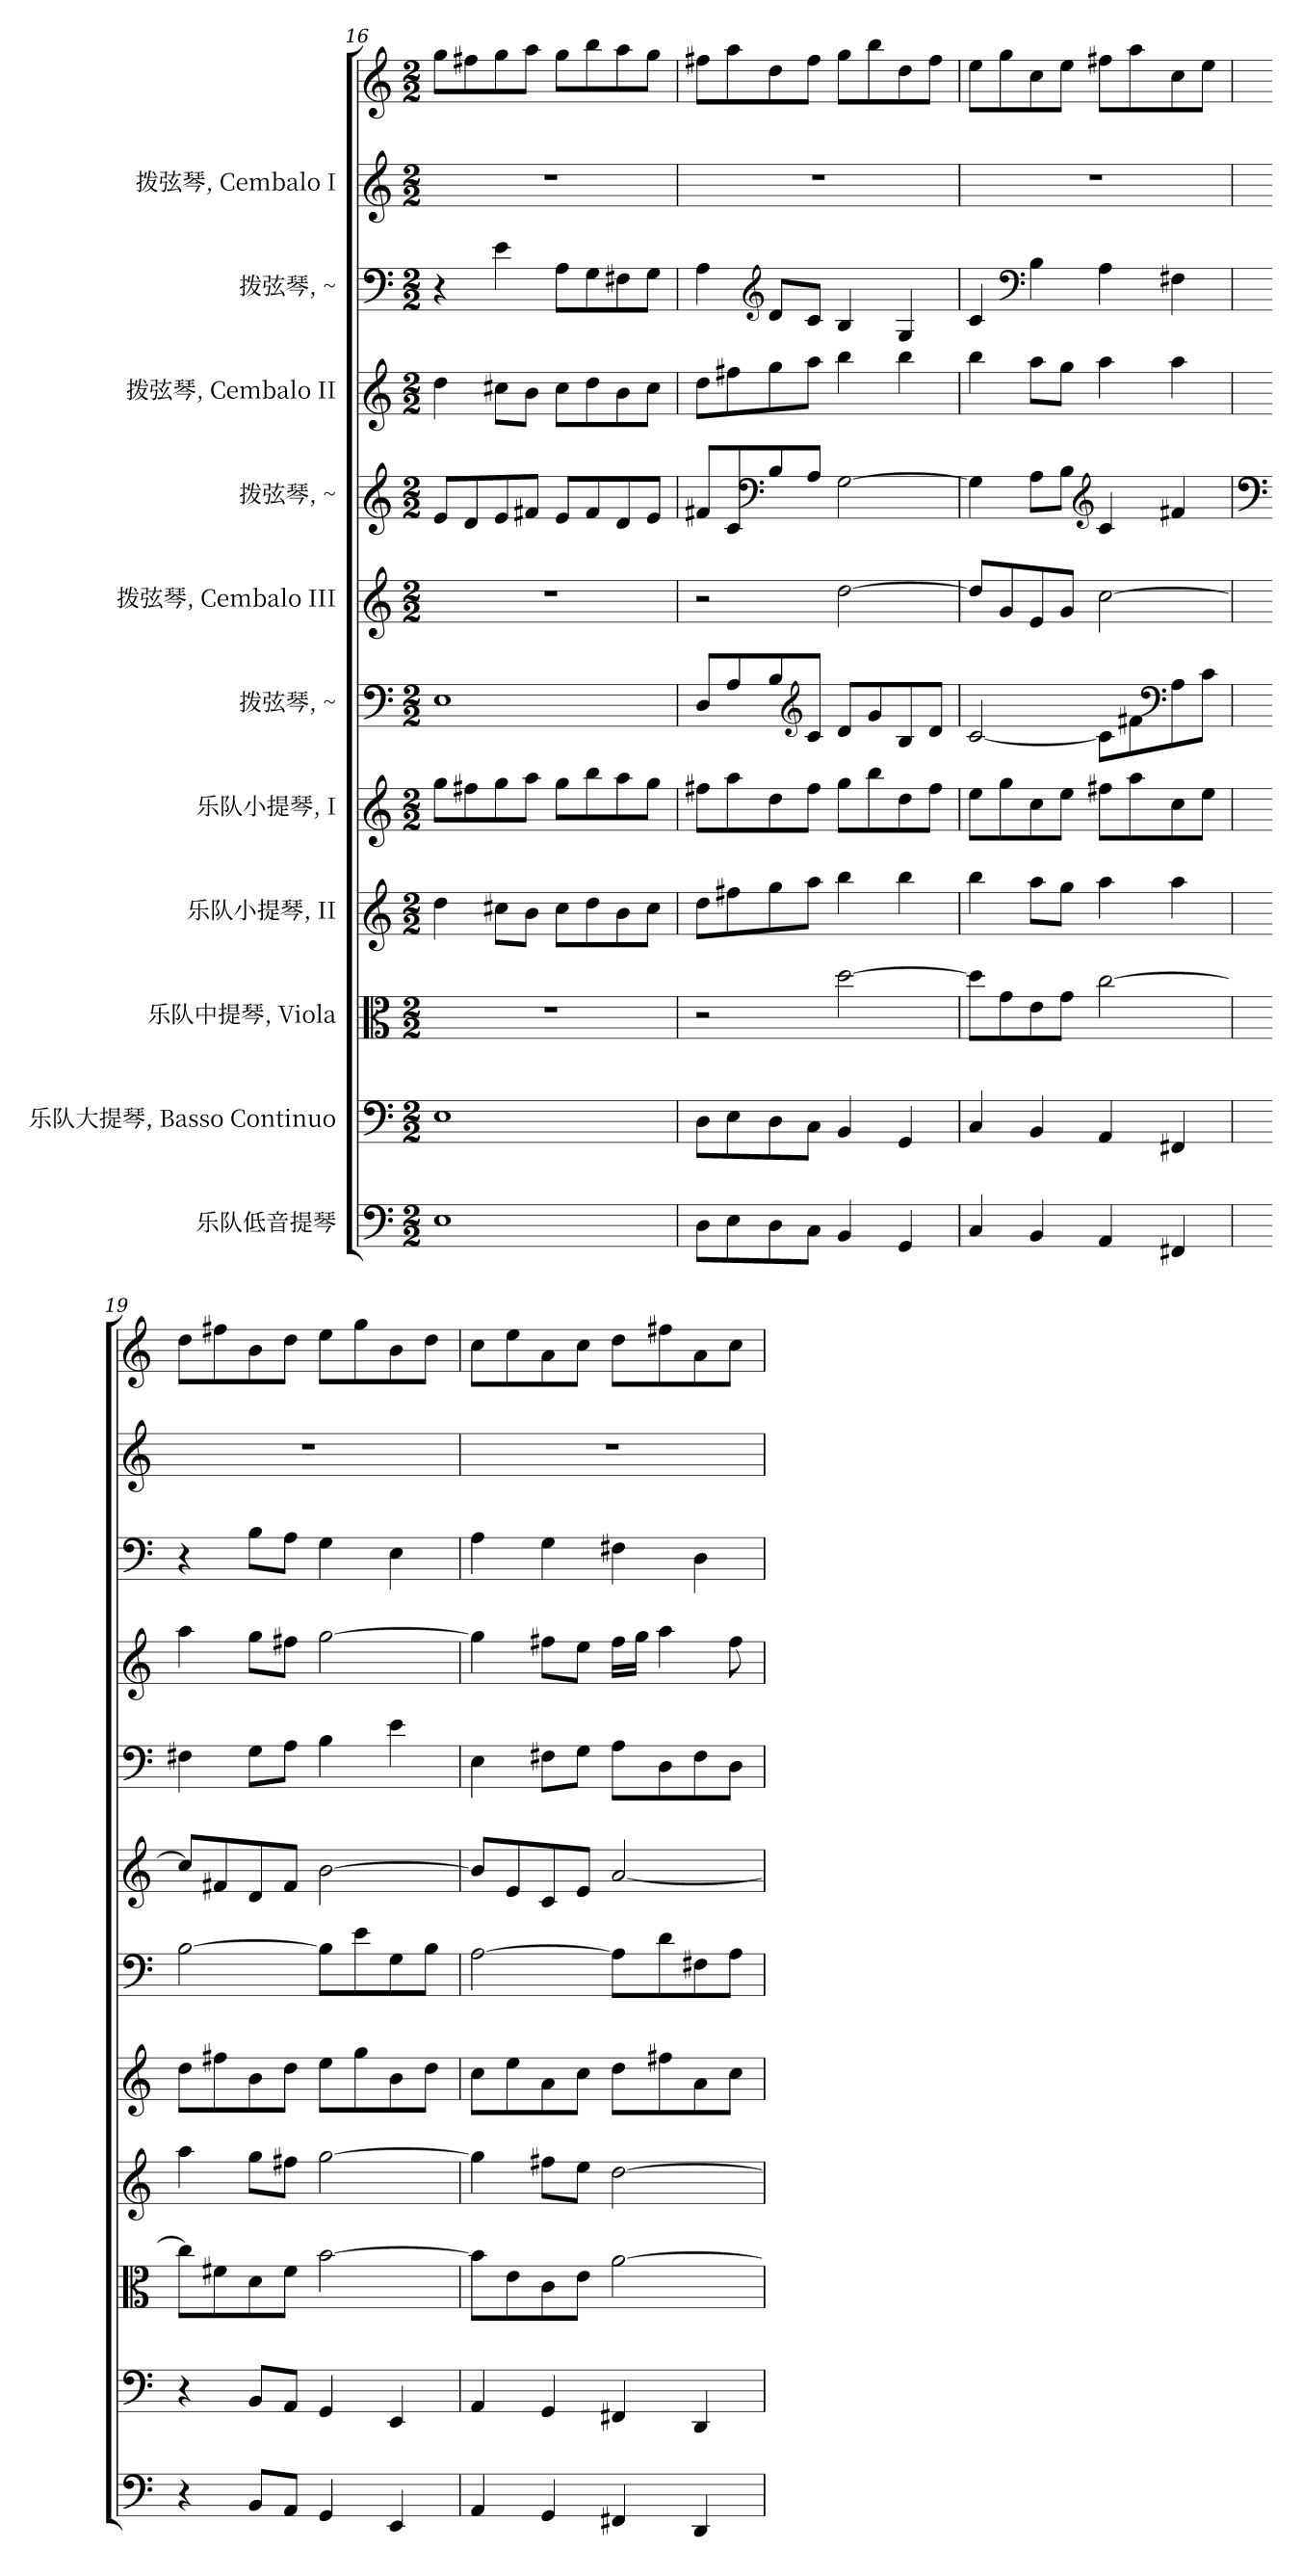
**kern	**kern	**kern	**kern	**kern	**kern	**kern	**kern	**kern	**kern	**kern	**kern
*part11	*part10	*part9	*part8	*part7	*part6	*part5	*part4	*part3	*part2	*part1	*part1
*staff12	*staff11	*staff10	*staff9	*staff8	*staff7	*staff6	*staff5	*staff4	*staff3	*staff2	*staff1
*I"乐队低音提琴	*I"乐队大提琴, Basso Continuo	*I"乐队中提琴, Viola	*I"乐队小提琴, II	*I"乐队小提琴, I	*I"拨弦琴, ~	*I"拨弦琴, Cembalo III	*I"拨弦琴, ~	*I"拨弦琴, Cembalo II	*I"拨弦琴, ~	*I"拨弦琴, Cembalo I	*
*clefF4	*clefF4	*clefC3	*clefG2	*clefG2	*clefF4	*clefG2	*clefG2	*clefG2	*clefF4	*clefG2	*clefG2
*ITrd7c12	*	*	*	*	*	*	*	*	*	*	*
*k[]	*k[]	*k[]	*k[]	*k[]	*k[]	*k[]	*k[]	*k[]	*k[]	*k[]	*k[]
*M2/2	*M2/2	*M2/2	*M2/2	*M2/2	*M2/2	*M2/2	*M2/2	*M2/2	*M2/2	*M2/2	*M2/2
=16	=16	=16	=16	=16	=16	=16	=16	=16	=16	=16	=16
1EE	1E	1r	4dd\	8gg\L	1E	1r	8e/L	4dd\	4r	1r	8gg\L
.	.	.	.	8ff#X\	.	.	8d/	.	.	.	8ff#X\
.	.	.	8cc#X\L	8gg\	.	.	8e/	8cc#X\L	4e\	.	8gg\
.	.	.	8b\J	8aa\J	.	.	8f#X/J	8b\J	.	.	8aa\J
.	.	.	8cc#\L	8gg\L	.	.	8e/L	8cc#\L	8A\L	.	8gg\L
.	.	.	8dd\	8bb\	.	.	8f#/	8dd\	8G\	.	8bb\
.	.	.	8b\	8aa\	.	.	8d/	8b\	8F#X\	.	8aa\
.	.	.	8cc#\J	8gg\J	.	.	8e/J	8cc#\J	8G\J	.	8gg\J
!!LO:PB:g=z
=17	=17	=17	=17	=17	=17	=17	=17	=17	=17	=17	=17
8DD\L	8D\L	2r	8dd\L	8ff#X\L	8D/L	2r	8f#X/L	8dd\L	4A\	1r	8ff#X\L
8EE\	8E\	.	8ff#X\	8aa\	8A/	.	8c/	8ff#X\	.	.	8aa\
*	*	*	*	*	*	*	*clefF4	*	*clefG2	*	*
8DD\	8D\	.	8gg\	8dd\	8B/	.	8B/	8gg\	8d/L	.	8dd\
*	*	*	*	*	*clefG2	*	*	*	*	*	*
8CC\J	8C\J	.	8aa\J	8ff#\J	8c/J	.	8A/J	8aa\J	8c/J	.	8ff#\J
4BBB/	4BB/	[2dd\	4bb\	8gg\L	8d/L	[2dd\	[2G\	4bb\	4B/	.	8gg\L
.	.	.	.	8bb\	8g/	.	.	.	.	.	8bb\
4GGG/	4GG/	.	4bb\	8dd\	8B/	.	.	4bb\	4G/	.	8dd\
.	.	.	.	8ff#\J	8d/J	.	.	.	.	.	8ff#\J
=18	=18	=18	=18	=18	=18	=18	=18	=18	=18	=18	=18
4CC/	4C/	8dd\L]	4bb\	8ee\L	[2c/	8dd/L]	4G\]	4bb\	4c/	1r	8ee\L
.	.	8g\	.	8gg\	.	8g/	.	.	.	.	8gg\
*	*	*	*	*	*	*	*	*	*clefF4	*	*
4BBB/	4BB/	8e\	8aa\L	8cc\	.	8e/	8A\L	8aa\L	4B\	.	8cc\
.	.	8g\J	8gg\J	8ee\J	.	8g/J	8B\J	8gg\J	.	.	8ee\J
*	*	*	*	*	*	*	*clefG2	*	*	*	*
4AAA/	4AA/	[2cc\	4aa\	8ff#X\L	8c\L]	[2cc\	4c/	4aa\	4A\	.	8ff#X\L
.	.	.	.	8aa\	8f#X\	.	.	.	.	.	8aa\
*	*	*	*	*	*clefF4	*	*	*	*	*	*
4FFF#X/	4FF#X/	.	4aa\	8cc\	8A\	.	4f#X/	4aa\	4F#X\	.	8cc\
.	.	.	.	8ee\J	8c\J	.	.	.	.	.	8ee\J
=19	=19	=19	=19	=19	=19	=19	=19	=19	=19	=19	=19
*	*	*	*	*	*	*	*clefF4	*	*	*	*
4r	4r	8cc\L]	4aa\	8dd\L	[2B\	8cc/L]	4F#X\	4aa\	4r	1r	8dd\L
.	.	8f#X\	.	8ff#X\	.	8f#X/	.	.	.	.	8ff#X\
8BBB/L	8BB/L	8d\	8gg\L	8b\	.	8d/	8G\L	8gg\L	8B\L	.	8b\
8AAA/J	8AA/J	8f#\J	8ff#X\J	8dd\J	.	8f#/J	8A\J	8ff#X\J	8A\J	.	8dd\J
4GGG/	4GG/	[2b\	[2gg\	8ee\L	8B\L]	[2b\	4B\	[2gg\	4G\	.	8ee\L
.	.	.	.	8gg\	8e\	.	.	.	.	.	8gg\
4EEE/	4EE/	.	.	8b\	8G\	.	4e\	.	4E\	.	8b\
.	.	.	.	8dd\J	8B\J	.	.	.	.	.	8dd\J
!!LO:PB:g=z
=20	=20	=20	=20	=20	=20	=20	=20	=20	=20	=20	=20
4AAA/	4AA/	8b\L]	4gg\]	8cc\L	[2A\	8b/L]	4E\	4gg\]	4A\	1r	8cc\L
.	.	8e\	.	8ee\	.	8e/	.	.	.	.	8ee\
4GGG/	4GG/	8c\	8ff#X\L	8a\	.	8c/	8F#X\L	8ff#X\L	4G\	.	8a\
.	.	8e\J	8ee\J	8cc\J	.	8e/J	8G\J	8ee\J	.	.	8cc\J
4FFF#X/	4FF#X/	[2a\	[2dd\	8dd\L	8A\L]	[2a/	8A\L	16ff#\LL	4F#X\	.	8dd\L
.	.	.	.	.	.	.	.	16gg\JJ	.	.	.
.	.	.	.	8ff#X\	8d\	.	8D\	4aa\	.	.	8ff#X\
4DDD/	4DD/	.	.	8a\	8F#X\	.	8F#\	.	4D\	.	8a\
.	.	.	.	8cc\J	8A\J	.	8D\J	8ff#\	.	.	8cc\J
=	=	=	=	=	=	=	=	=	=	=	=
*-	*-	*-	*-	*-	*-	*-	*-	*-	*-	*-	*-
